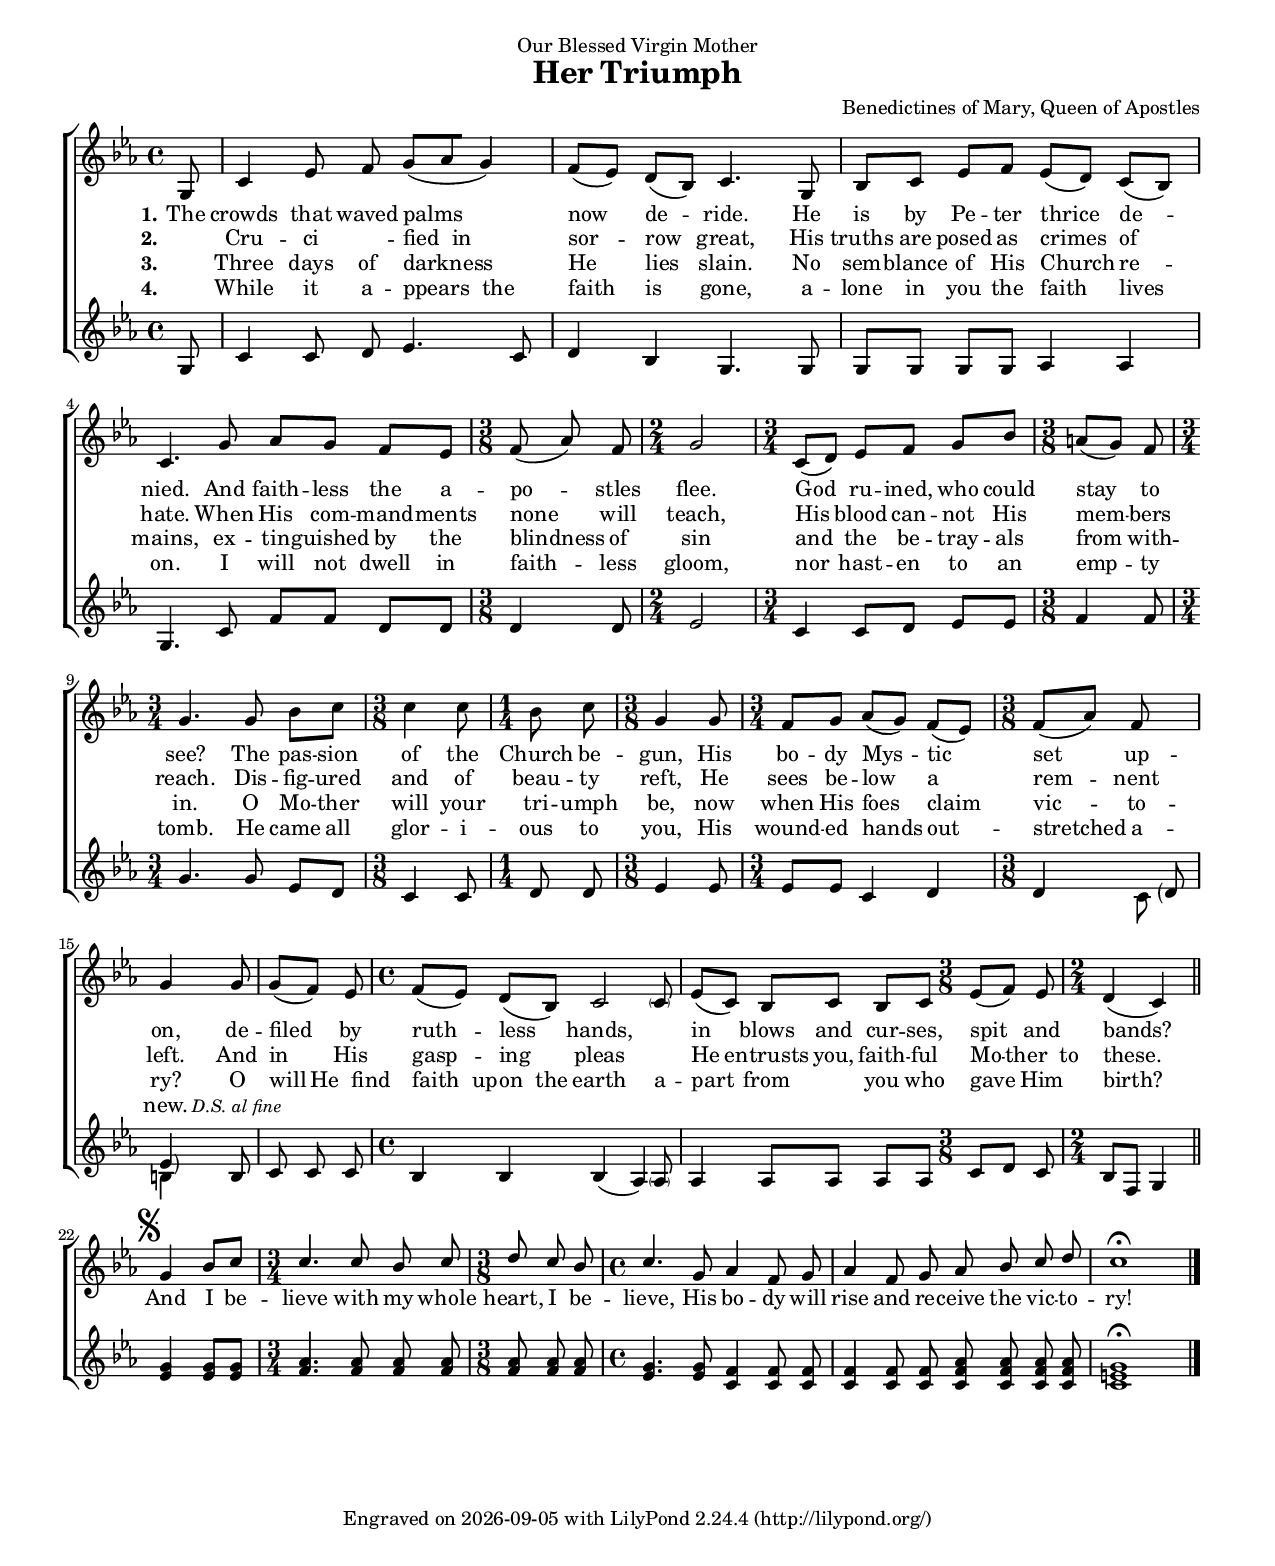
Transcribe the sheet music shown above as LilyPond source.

% A.M.D.G.

\version "2.18.2"
\language "english"

#(set-default-paper-size "letter")
#(set-global-staff-size 17)
#(ly:set-option 'point-and-click #f)

\paper {papersize = "letter"}

\header {
  dedication = "Our Blessed Virgin Mother"
  %subsubtitle = "Composed Lent 2016"
  title = \markup {
    \with-url #"https://music.benedictinesofmary.org/node/19"
    {Her Triumph}
  }
  composer = \markup {
    \with-url #"http://benedictinesofmary.org"
    {Benedictines of Mary, Queen of Apostles}
  }
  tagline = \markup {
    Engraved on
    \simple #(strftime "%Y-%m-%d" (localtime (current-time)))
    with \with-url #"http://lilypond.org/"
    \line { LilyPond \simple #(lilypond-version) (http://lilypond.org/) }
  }
}

%parenthesizing a group of notes
%http://lsr.di.unimi.it/LSR/Snippet?id=902
startParenthesis = {
  \override ParenthesesItem.font-size = #1
  \once \override ParenthesesItem.stencils = #(lambda (grob)
                                                (let ((par-list (parentheses-item::calc-parenthesis-stencils grob)))
                                                  (list (car par-list) point-stencil )))
}
endParenthesis = {
  \once \override ParenthesesItem.stencils = #(lambda (grob)
                                                (let ((par-list (parentheses-item::calc-parenthesis-stencils grob)))
                                                  (list point-stencil (cadr par-list))))
}

% flats: a, b, e

upper =	 \relative c'' {
  \clef treble
  \key c \minor
  \time 4/4

  % line 1
  \partial 8 g,8
  c4 ef8 \noBeam f g [(af g4)]
  f8 [(ef)] d [(bf)] c4. g8
  bf [c] ef [f] ef [(d8)] c8 [(bf8)]

  % line 2
  c4. g'8 af [g] f [ef]
  \time 3/8
  f \noBeam (af)  \noBeam f  \noBeam
  \time 2/4
  g2
  \time 3/4
  c,8 [(d)] ef [f] g [bf]
  \time 3/8
  a [(g)] f
  \time 3/4
  g4. g8 \noBeam

  % line 3
  bf c
  \time 3/8
  c4 c8
  \time 1/4
  bf c \noBeam
  \time 3/8
  g4 g8
  \time 3/4
  f [g] af [(g)] f [(ef)]
  \time 3/8
  f [(af)] f
  g4

  % line 4
  g8
  g \noBeam [(f)] ef \noBeam
  \time 4/4
  f [(ef)] d [(bf)] << {\stemUp c2} {s4. \parenthesize c8} >>
  ef8 [(c)] bf [c] bf [c]
  \time 3/8
  ef [(f)] ef
  \time 2/4
  d4 (c) \bar "||"
  
  % final stanza
  \break \mark \markup { \musicglyph #"scripts.segno" }
  \once \omit Staff.TimeSignature
  \time 2/4
  g'4 bf8 [c]
  \time 3/4
  c4. c8 \noBeam bf \noBeam c
  \time 3/8
  d8 \noBeam c \noBeam bf
  \time 4/4
  c4. \noBeam g8 af4 f8 \noBeam g
  af4 \noBeam f8 \noBeam g
  af \noBeam bf \noBeam c \noBeam d
  c1\fermata
}

lower =	 \relative c'' {
  \clef treble
  \key c \minor
  \time 4/4

  % line 1
  \partial 8 g,8
  c4 c8 \noBeam d ef4. c8
  d4 bf g4. g8
  g [g] g [g] af4 af4

  % line 2
  g4. c8 f [f] d [d]
  %\time 3/8
  d4 d8
  %\time 2/4
  ef2
  %\time 3/4
  c4 c8 [d] ef [ef]
  %\time 3/8
  f4 f8
  %\time 3/4
  g4. g8 \noBeam

  % line 3
  ef d
  %\time 3/8
  c4 c8
  %\time 1/4
  d d \noBeam
  %\time 3/8
  ef4 ef8
  %\time 3/4
  ef [ef] c4 d
  %\time 3/8
  d4 <<
    {
      \once \override NoteColumn.force-hshift = #3
      \startParenthesis \parenthesize d8 \endParenthesis \parenthesize ef4
    } \\ {c8 b4}
  >>
  
  % line 4
  b8
  c \noBeam c \noBeam c
  %\time 4/4
  bf4 bf << {bf (\stemUp af)} {s4. \parenthesize af8} >>
  af4 af8 [af] af [af]
  %\time 3/8
  c [d] c
  %\time 2/4
  bf [f] g4
  
  %final stanza
  \once \omit Staff.TimeSignature
  <ef' g>4 <ef g>8 <ef g>
  <f af>4. <f af>8 \noBeam <f af> \noBeam <f af>
  %\time 3/4
  <f af> \noBeam <f af> \noBeam <f af>
  <ef g>4. <ef g>8 <c f>4 <c f>8 \noBeam <c f>
  <c f>4 <c f>8 \noBeam <c f>
  <c f af> \noBeam <c f af> \noBeam <c f af> \noBeam <c f af>
  <c e g>1\fermata  \bar "|."
}

wordsA = \lyricmode {
  \set stanza = \markup{\right-align "1."}
  The crowds that waved palms now de -- ride. He is by Pe -- ter thrice de --
  nied. And faith -- less the a -- po -- stles flee. God ru -- ined, who could stay to see? The
  pas -- sion of the Church be -- gun, His bo -- dy Mys -- tic set up -- on,
  de -- filed by ruth -- less hands, ____ in blows and cur -- ses, spit and bands?

  %final stanza
  And I be -- lieve with my whole heart, I be -- lieve, His bo -- dy will rise and re --
  ceive the vic -- to -- ry!
}

wordsB = \lyricmode {
  \set stanza = \markup{\right-align "2."}
  "" Cru -- ci ____ -- fied__in sor -- row great, His truths are posed as crimes of hate. When His com -- mand -- ments none will teach, His blood can -- not His mem -- bers reach. Dis --
  fig -- ured and of beau -- ty reft, He sees be -- low a rem -- nent left.
  And in His gasp -- ing pleas ____ He entrusts you, faith -- ful Mo -- ther__to these.
}

wordsC = \lyricmode {
  \set stanza = \markup{\right-align "3."}
  "" Three days of darkness He lies slain. No sem -- blance of His Church re --
  mains, ex -- tin -- guished by the blindness of sin and the  be -- tray -- als from with -- in. O
  Mo -- ther will your tri -- umph be, now when His foes claim vic -- to -- ry?
  O will He__find faith__up -- on__the earth a -- part from ___ you who gave Him birth?
}

wordsD = \lyricmode {
  \set stanza = \markup{\right-align "4."}
  "" While it a -- ppears__the faith is gone, a -- lone in you the faith lives
  on. I will not dwell in faith -- less gloom, nor hast -- en to an emp -- ty tomb. He
  came all glor -- i -- ous to you, His wound -- ed hands out -- stretched a -- new. \markup{\small {\italic "D.S. al fine"}}
}

\score {
  \new ChoirStaff <<
    \new Staff {
      \set Staff.midiInstrument = #"choir aahs"
      \new Voice = "upperVoice" {
        \upper
      }
    }

    \new Lyrics = "upper"
    \context Lyrics = "upper" {
      \lyricsto "upperVoice" {
        \wordsA
      }
    }

    \new Lyrics = "upper"
    \context Lyrics = "upper" {
      \lyricsto "upperVoice" {
        \wordsB
      }
    }

    \new Lyrics = "upper"
    \context Lyrics = "upper" {
      \lyricsto "upperVoice" {
        \wordsC
      }
    }

    \new Lyrics = "upper"
    \context Lyrics = "upper" {
      \lyricsto "upperVoice" {
        \wordsD
      }
    }

    \new Staff {
      \set Staff.midiInstrument = #"voice oohs"
      \new Voice = "lowerVoice" {
        \lower
      }
    }
  >>
  \layout { }
  \midi {
    \context {
      \Score
      midiMinimumVolume = #0.0
      midiMaximumVolume = #1.0
    }
  }
}

\paper{
  top-margin = 0.5\in
  bottom-margin = 0.5\in
  left-margin = 0.5\in
  right-margin = 0.5\in
  indent = 0
}